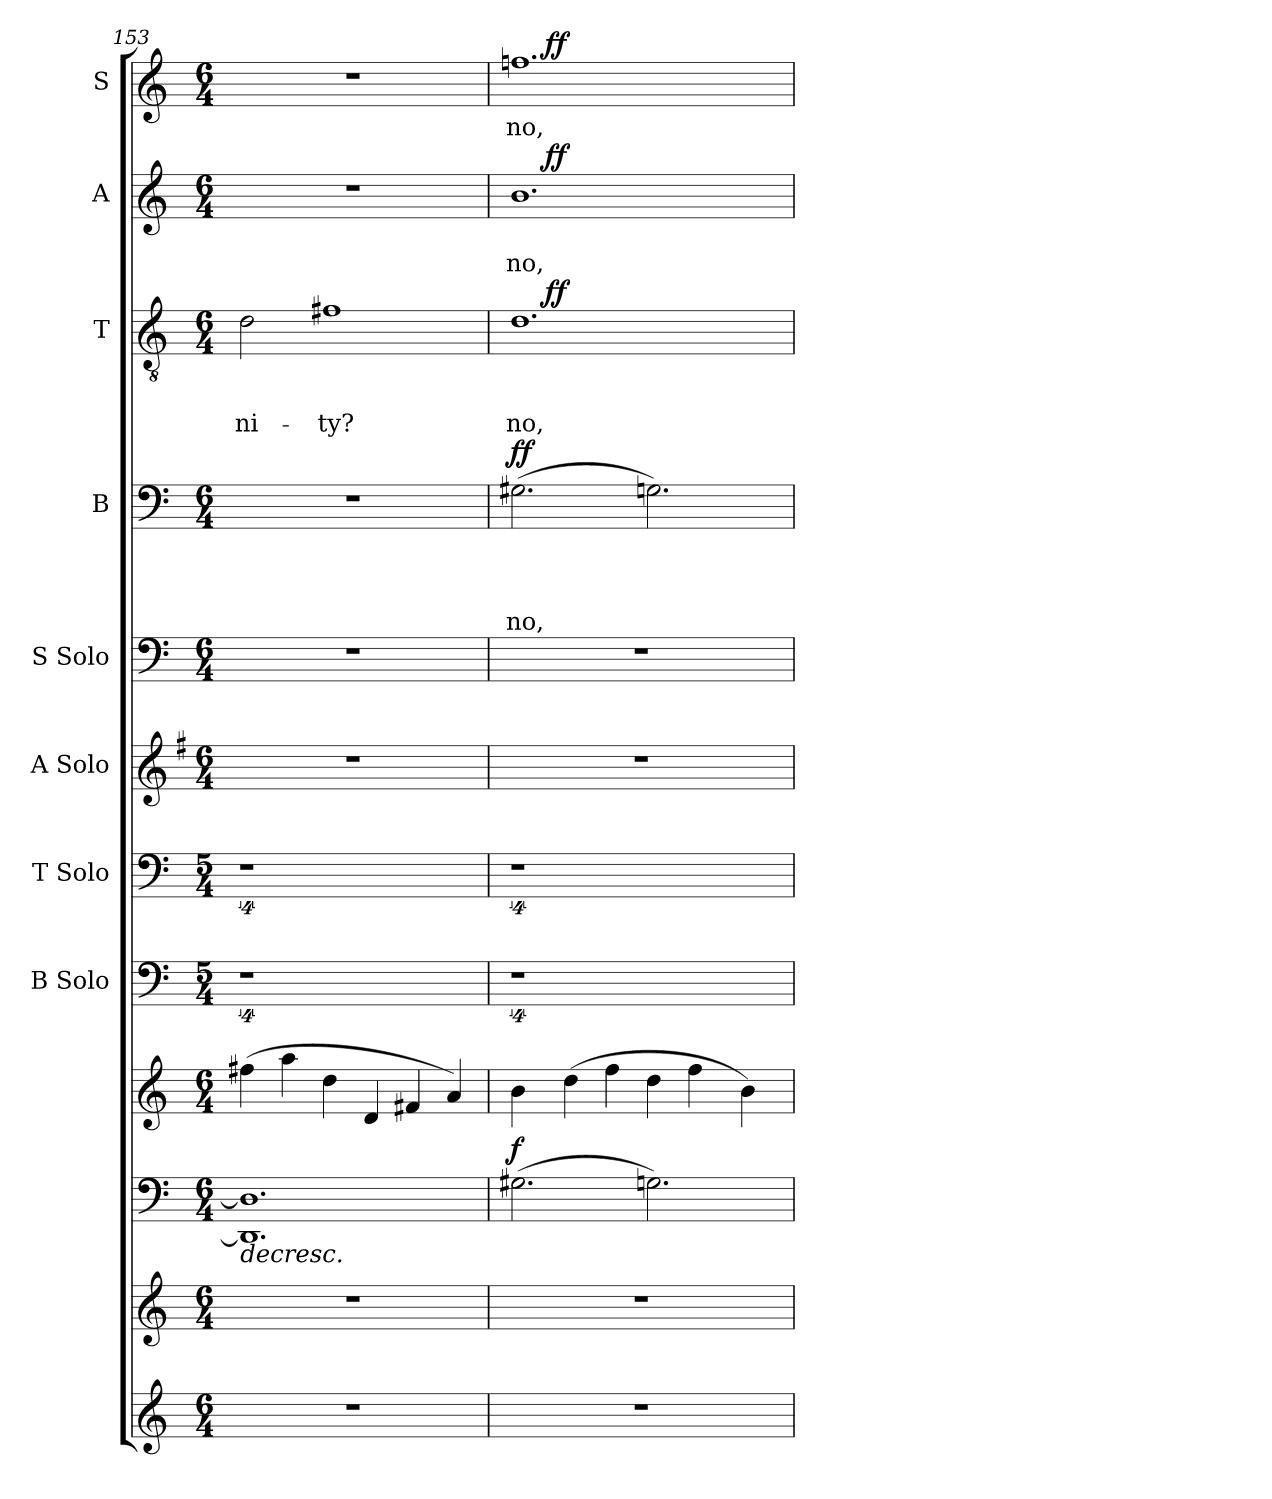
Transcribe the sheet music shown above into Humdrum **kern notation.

**kern	**kern	**kern	**dynam	**kern	**kern	**kern	**kern	**kern	**kern	**text	**text	**text	**text	**dynam	**kern	**text	**text	**text	**dynam	**kern	**text	**text	**dynam	**kern	**text	**dynam
*part12	*part11	*part10	*part10	*part9	*part8	*part7	*part6	*part5	*part4	*part4	*part4	*part4	*part4	*part4	*part3	*part3	*part3	*part3	*part3	*part2	*part2	*part2	*part2	*part1	*part1	*part1
*staff12	*staff11	*staff10	*staff10	*staff9	*staff8	*staff7	*staff6	*staff5	*staff4	*staff4	*staff4	*staff4	*staff4	*staff4	*staff3	*staff3	*staff3	*staff3	*staff3	*staff2	*staff2	*staff2	*staff2	*staff1	*staff1	*staff1
*	*	*	*	*	*I"B Solo	*I"T Solo	*I"A Solo	*I"S Solo	*I"B	*	*	*	*	*	*I"T	*	*	*	*	*I"A	*	*	*	*I"S	*	*
*clefG2	*clefG2	*clefF4	*	*clefG2	*clefF4	*clefF4	*clefG2	*clefF4	*clefF4	*	*	*	*	*	*clefGv2	*	*	*	*	*clefG2	*	*	*	*clefG2	*	*
*k[]	*k[]	*k[]	*	*k[]	*k[]	*k[]	*k[f#]	*k[]	*k[]	*	*	*	*	*	*k[]	*	*	*	*	*k[]	*	*	*	*k[]	*	*
*C:	*C:	*C:	*	*C:	*C:	*C:	*G:	*C:	*C:	*	*	*	*	*	*C:	*	*	*	*	*C:	*	*	*	*C:	*	*
*M6/4	*M6/4	*M6/4	*	*M6/4	*M5/4	*M5/4	*M6/4	*M6/4	*M6/4	*	*	*	*	*	*M6/4	*	*	*	*	*M6/4	*	*	*	*M6/4	*	*
=153	=153	=153	=153	=153	=153	=153	=153	=153	=153	=153	=153	=153	=153	=153	=153	=153	=153	=153	=153	=153	=153	=153	=153	=153	=153	=153
!	!	!	!LO:HP:b	!	!	!	!	!	!LO:N:vis=1	!	!	!	!	!	!	!	!	!LO:LY:b	!	!LO:N:vis=1	!	!	!	!LO:N:vis=1	!	!
1.r	1.r	1.DD] 1.D]	>	(>4ff#X\	4%5r	4%5r	1.r	1.r	1.r	.	.	.	.	.	2d\	.	.	-ni-	.	1.r	.	.	.	1.r	.	.
.	.	.	.	4aa\	.	.	.	.	.	.	.	.	.	.	.	.	.	.	.	.	.	.	.	.	.	.
!	!	!	!	!	!	!	!	!	!	!	!	!	!	!	!	!	!	!LO:LY:b	!	!	!	!	!	!	!	!
.	.	.	.	4dd\	.	.	.	.	.	.	.	.	.	.	1f#X	.	.	-ty?	.	.	.	.	.	.	.	.
.	.	.	.	4d/	.	.	.	.	.	.	.	.	.	.	.	.	.	.	.	.	.	.	.	.	.	.
.	.	.	.	4f#X/	.	.	.	.	.	.	.	.	.	.	.	.	.	.	.	.	.	.	.	.	.	.
.	.	.	.	4a/)	4ryy	4ryy	.	.	.	.	.	.	.	.	.	.	.	.	.	.	.	.	.	.	.	.
=154	=154	=154	=154	=154	=154	=154	=154	=154	=154	=154	=154	=154	=154	=154	=154	=154	=154	=154	=154	=154	=154	=154	=154	=154	=154	=154
!	!	!	!LO:DY:a	!	!	!	!	!	!	!	!	!	!LO:LY:b	!LO:DY:a	!	!	!	!LO:LY:b	!	!	!	!LO:LY:b	!	!	!LO:LY:b	!
*	*	*	*	*	*	*	*	*	*	*	*	*	*	*	*^	*	*	*	*	*^	*	*	*	*^	*	*
1.r	1.r	(>2.G#X\	f	4b\	4%5r	4%5r	1.r	1.r	(>2.G#X\	.	.	.	no,	ff	1.d	8.ryy	.	.	no,	.	1.b	8.ryy	.	no,	.	1.ffn	8.ryy	no,	.
!	!	!	!	!	!	!	!	!	!	!	!	!	!	!	!	!	!	!	!	!LO:DY:a	!	!	!	!	!LO:DY:a	!	!	!	!LO:DY:a
.	.	.	.	.	.	.	.	.	.	.	.	.	.	.	.	1ryy	.	.	.	ff	.	1ryy	.	.	ff	.	1ryy	.	ff
.	.	.	.	(<4dd\	.	.	.	.	.	.	.	.	.	.	.	.	.	.	.	.	.	.	.	.	.	.	.	.	.
.	.	.	.	4ff\	.	.	.	.	.	.	.	.	.	.	.	.	.	.	.	.	.	.	.	.	.	.	.	.	.
.	.	2.Gn\)	]	4dd\	.	.	.	.	2.Gn\)	.	.	.	.	.	.	.	.	.	.	.	.	.	.	.	.	.	.	.	.
.	.	.	.	4ff\	.	.	.	.	.	.	.	.	.	.	.	.	.	.	.	.	.	.	.	.	.	.	.	.	.
.	.	.	.	.	.	.	.	.	.	.	.	.	.	.	.	4ryy	.	.	.	.	.	4ryy	.	.	.	.	4ryy	.	.
.	.	.	.	4b\)	4ryy	4ryy	.	.	.	.	.	.	.	.	.	.	.	.	.	.	.	.	.	.	.	.	.	.	.
.	.	.	.	.	.	.	.	.	.	.	.	.	.	.	.	16ryy	.	.	.	.	.	16ryy	.	.	.	.	16ryy	.	.
*	*	*	*	*	*	*	*	*	*	*	*	*	*	*	*v	*v	*	*	*	*	*	*	*	*	*	*v	*v	*	*
*	*	*	*	*	*	*	*	*	*	*	*	*	*	*	*	*	*	*	*	*v	*v	*	*	*	*	*	*
=	=	=	=	=	=	=	=	=	=	=	=	=	=	=	=	=	=	=	=	=	=	=	=	=	=	=
*-	*-	*-	*-	*-	*-	*-	*-	*-	*-	*-	*-	*-	*-	*-	*-	*-	*-	*-	*-	*-	*-	*-	*-	*-	*-	*-
